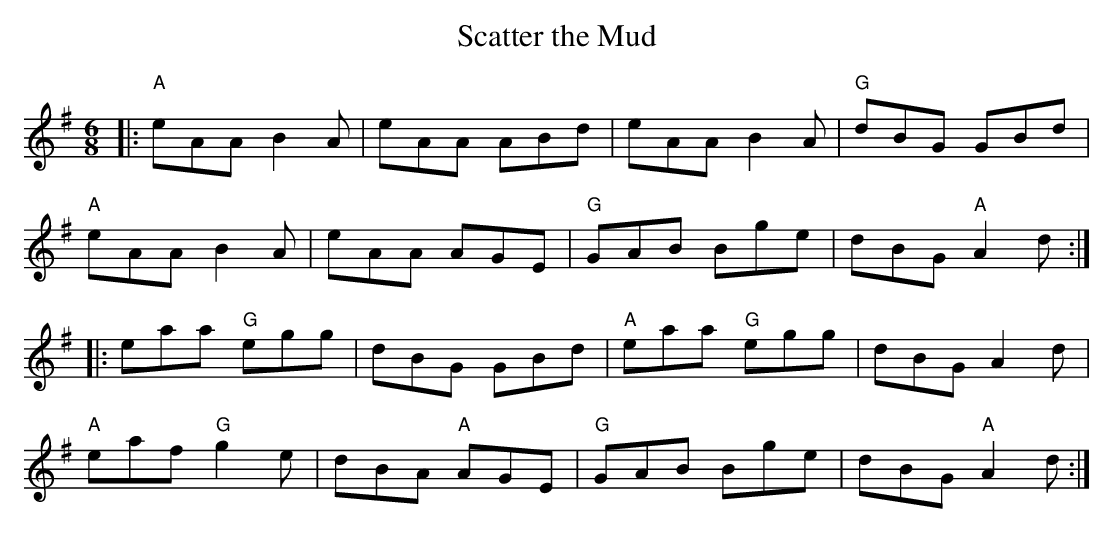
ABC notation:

X:1
T:Scatter the Mud
M:6/8
L:1/8
K:Ador
|:"A"eAA B2A|eAA ABd|eAA B2A|"G"dBG GBd|
"A"eAA B2A|eAA AGE|"G"GAB Bge|dBG "A"A2d:|
|:eaa "G"egg|dBG GBd|"A"eaa "G"egg|dBG A2d|
"A"eaf "G"g2e|dBA "A"AGE|"G"GAB Bge|dBG "A"A2d:|
